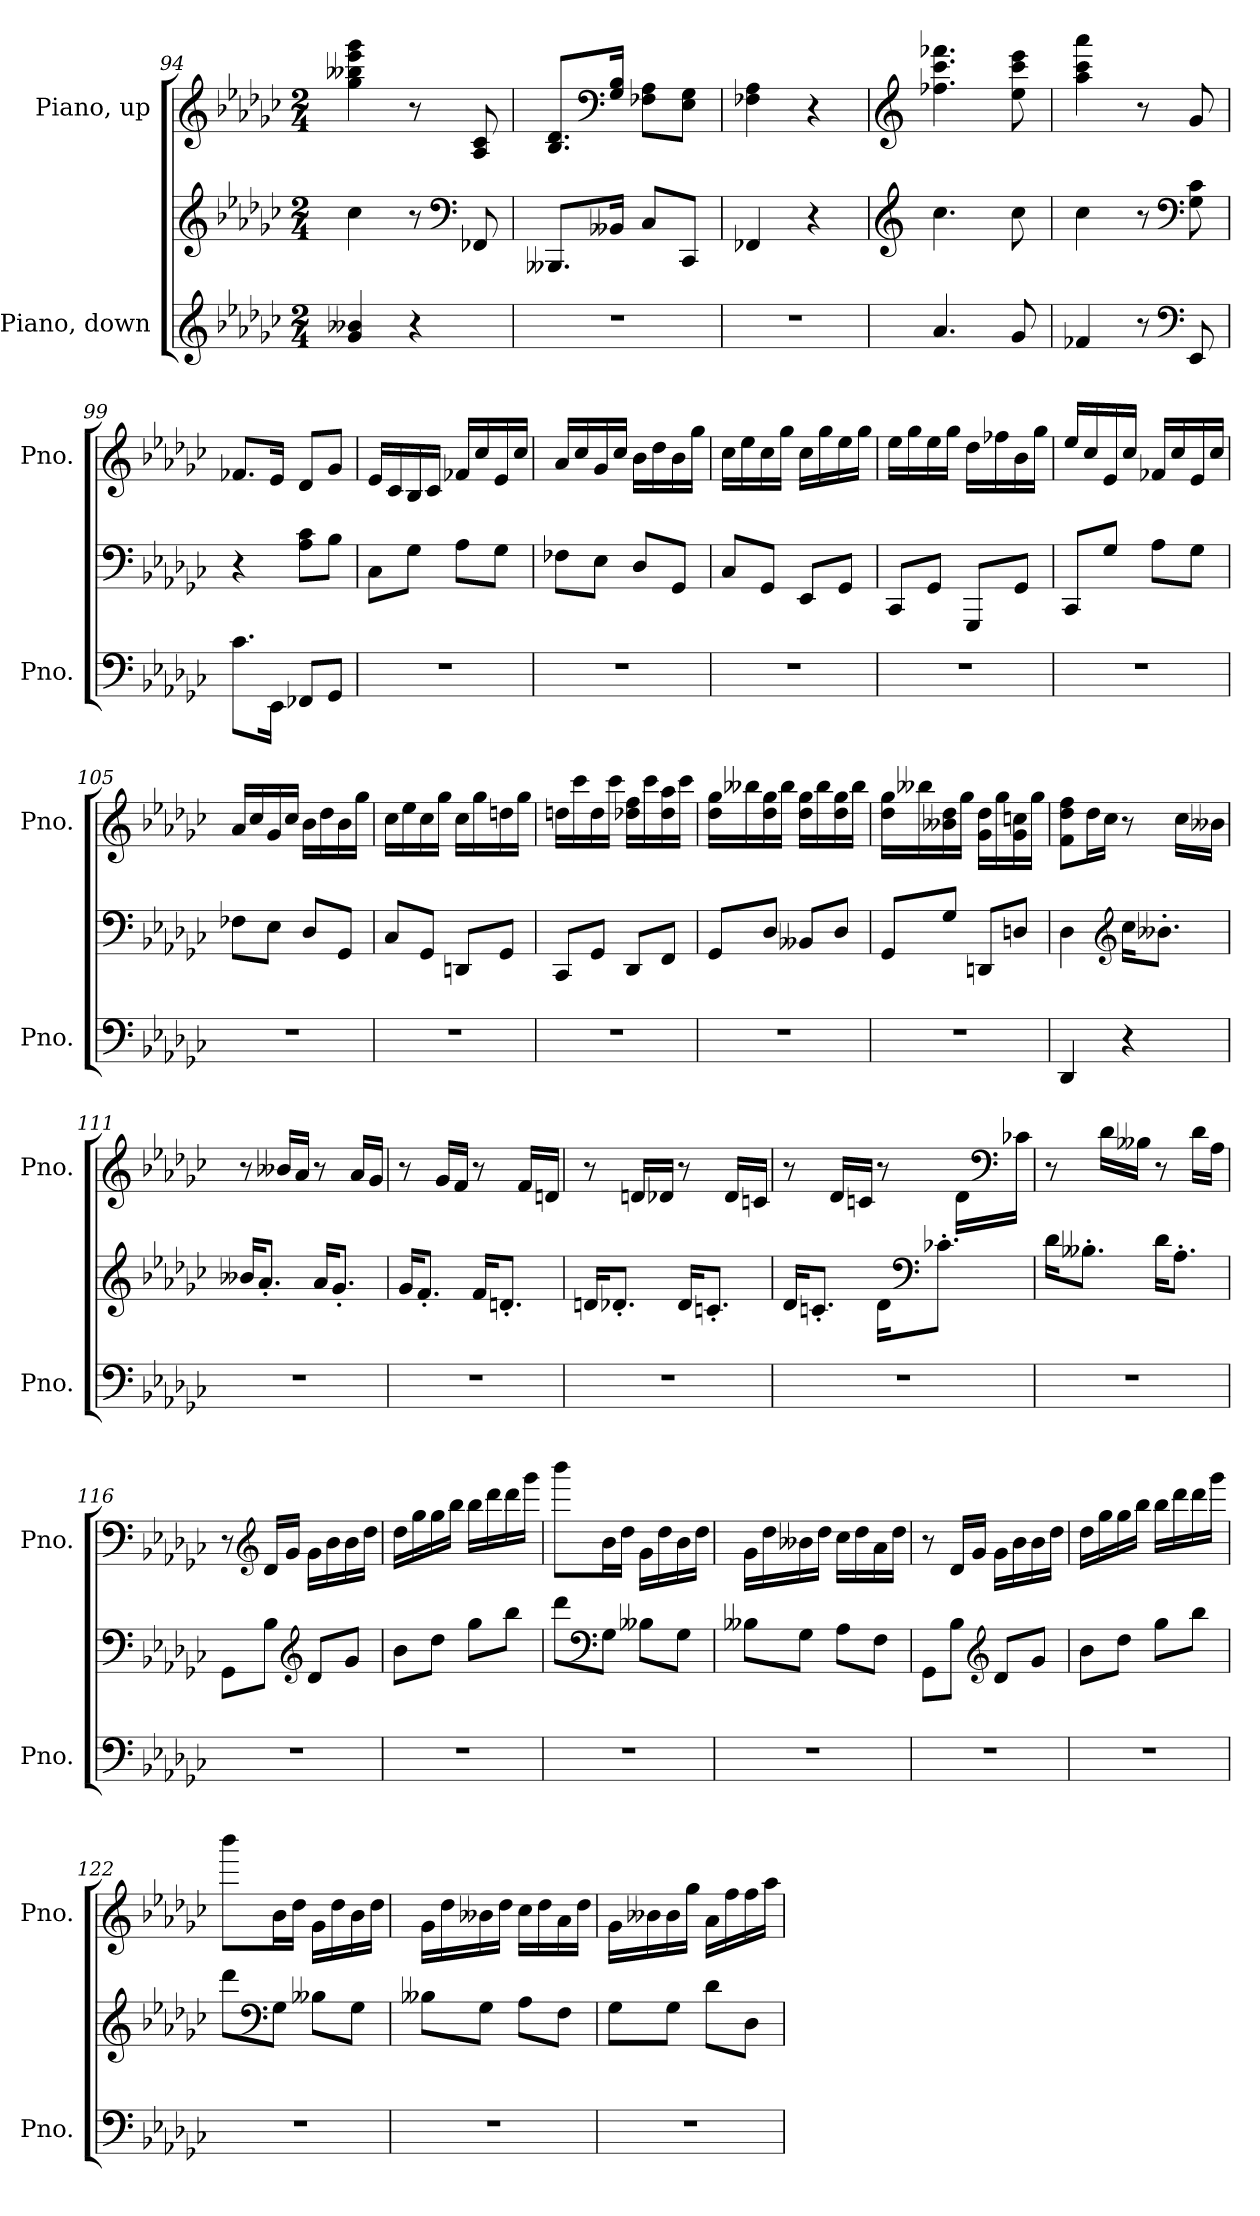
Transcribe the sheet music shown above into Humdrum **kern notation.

**kern	**kern	**kern
*part2	*part2	*part1
*staff3	*staff2	*staff1
*I"Piano, down	*	*I"Piano, up
*I'Pno.	*	*I'Pno.
*clefG2	*clefG2	*clefG2
*k[b-e-a-d-g-c-]	*k[b-e-a-d-g-c-]	*k[b-e-a-d-g-c-]
*M2/4	*M2/4	*M2/4
=94	=94	=94
4g-/ 4b--X/	4cc-\	4gg-\ 4bb--X\ 4eee-\ 4ggg-\
4r	8r	8r
*	*clefF4	*
.	8FF-X/	8A-/ 8c-/
=95	=95	=95
2r	8.BBB--X/L	8.B-/ 8.d-/L
*	*	*clefF4
.	16BB--X/Jk	16G-/ 16B-/Jk
.	8C-/L	8F-X\ 8A-\L
.	8CC-/J	8E-\ 8G-\J
=96	=96	=96
2r	4FF-X/	4F-X\ 4A-\
.	4r	4r
=97	=97	=97
*	*clefG2	*clefG2
4.a-/	4.cc-\	4.ff-X\ 4.ccc-\ 4.fff-X\
8g-/	8cc-\	8ee-\ 8ccc-\ 8eee-\
!!LO:LB:g=z
=98	=98	=98
4f-X/	4cc-\	4aa-\ 4ccc-\ 4aaa-\
8r	8r	8r
*clefF4	*clefF4	*
8EE-/	8G-\ 8c-\	8g-/
=99	=99	=99
8.c-\L	4r	8.f-X/L
16EE-\Jk	.	16e-/Jk
8FF-X/L	8A-\ 8c-\L	8d-/L
8GG-/J	8B-\J	8g-/J
=100	=100	=100
2r	8C-\L	16e-/LL
.	.	16c-/
.	8G-\J	16B-/
.	.	16c-/JJ
.	8A-\L	16f-X/LL
.	.	16cc-/
.	8G-\J	16e-/
.	.	16cc-/JJ
=101	=101	=101
2r	8F-X\L	16a-/LL
.	.	16cc-/
.	8E-\J	16g-/
.	.	16cc-/JJ
.	8D-/L	16b-\LL
.	.	16dd-\
.	8GG-/J	16b-\
.	.	16gg-\JJ
=102	=102	=102
2r	8C-/L	16cc-\LL
.	.	16ee-\
.	8GG-/J	16cc-\
.	.	16gg-\JJ
.	8EE-/L	16cc-\LL
.	.	16gg-\
.	8GG-/J	16ee-\
.	.	16gg-\JJ
!!LO:LB:g=z
=103	=103	=103
2r	8CC-/L	16ee-\LL
.	.	16gg-\
.	8GG-/J	16ee-\
.	.	16gg-\JJ
.	8GGG-/L	16dd-\LL
.	.	16ff-X\
.	8GG-/J	16b-\
.	.	16gg-\JJ
=104	=104	=104
2r	8CC-/L	16ee-/LL
.	.	16cc-/
.	8G-/J	16e-/
.	.	16cc-/JJ
.	8A-\L	16f-X/LL
.	.	16cc-/
.	8G-\J	16e-/
.	.	16cc-/JJ
=105	=105	=105
2r	8F-X\L	16a-/LL
.	.	16cc-/
.	8E-\J	16g-/
.	.	16cc-/JJ
.	8D-/L	16b-\LL
.	.	16dd-\
.	8GG-/J	16b-\
.	.	16gg-\JJ
=106	=106	=106
2r	8C-/L	16cc-\LL
.	.	16ee-\
.	8GG-/J	16cc-\
.	.	16gg-\JJ
.	8DDn/L	16cc-\LL
.	.	16gg-\
.	8GG-/J	16ddn\
.	.	16gg-\JJ
!!LO:PB:g=z
=107	=107	=107
2r	8CC-/L	16ddn\LL
.	.	16ccc-\
.	8GG-/J	16dd\
.	.	16ccc-\JJ
.	8DD-/L	16dd-X\ 16ff\LL
.	.	16ccc-\
.	8FF/J	16dd-\ 16aa-\
.	.	16ccc-\JJ
=108	=108	=108
2r	8GG-/L	16dd-\ 16gg-\LL
.	.	16bb--X\
.	8D-/J	16dd-\ 16gg-\
.	.	16bb--\JJ
.	8BB--X/L	16dd-\ 16gg-\LL
.	.	16bb--\
.	8D-/J	16dd-\ 16gg-\
.	.	16bb--\JJ
=109	=109	=109
2r	8GG-/L	16dd-\ 16gg-\LL
.	.	16bb--X\
.	8G-/J	16b--X\ 16dd-\
.	.	16gg-\JJ
.	8DDn/L	16g-\ 16dd-\LL
.	.	16gg-\
.	8Dn/J	16g-\ 16ccn\
.	.	16gg-\JJ
!!LO:LB:g=z
=110	=110	=110
4DD-/	4D-\	8f\ 8dd-\ 8ff\L
.	.	16dd-\L
.	.	16cc-\JJ
*	*clefG2	*
4r	16cc-\KL	8r
.	8.b--X'\J	.
.	.	16cc-\LL
.	.	16b--X\JJ
=111	=111	=111
2r	16b--X/KL	8r
.	8.a-'/J	.
.	.	16b--X/LL
.	.	16a-/JJ
.	16a-/KL	8r
.	8.g-'/J	.
.	.	16a-/LL
.	.	16g-/JJ
=112	=112	=112
2r	16g-/KL	8r
.	8.f'/J	.
.	.	16g-/LL
.	.	16f/JJ
.	16f/KL	8r
.	8.dn'/J	.
.	.	16f/LL
.	.	16dn/JJ
=113	=113	=113
2r	16dn/KL	8r
.	8.d-X'/J	.
.	.	16dn/LL
.	.	16d-X/JJ
.	16d-/KL	8r
.	8.cn'/J	.
.	.	16d-/LL
.	.	16cn/JJ
!!LO:LB:g=z
=114	=114	=114
2r	16d-/KL	8r
.	8.cn'/J	.
.	.	16d-/LL
.	.	16cn/JJ
.	16d-\KL	8r
*	*clefF4	*
.	8.c-X'\J	.
.	.	16d-\LL
*	*	*clefF4
.	.	16c-X\JJ
=115	=115	=115
2r	16d-\KL	8r
.	8.B--X'\J	.
.	.	16d-\LL
.	.	16B--X\JJ
.	16d-\KL	8r
.	8.A-'\J	.
.	.	16d-\LL
.	.	16A-\JJ
=116	=116	=116
2r	8GG-\L	8r
*	*	*clefG2
.	8B-\J	16d-/LL
.	.	16g-/JJ
*	*clefG2	*
.	8d-/L	16g-\LL
.	.	16b-\
.	8g-/J	16b-\
.	.	16dd-\JJ
!!LO:LB:g=z
=117	=117	=117
2r	8b-\L	16dd-\LL
.	.	16gg-\
.	8dd-\J	16gg-\
.	.	16bb-\JJ
.	8gg-\L	16bb-\LL
.	.	16ddd-\
.	8bb-\J	16ddd-\
.	.	16ggg-\JJ
=118	=118	=118
2r	8ddd-\L	8bbb-\L
*	*clefF4	*
.	8G-\J	16b-\L
.	.	16dd-\JJ
.	8B--X\L	16g-\LL
.	.	16dd-\
.	8G-\J	16b-\
.	.	16dd-\JJ
=119	=119	=119
2r	8B--X\L	16g-\LL
.	.	16dd-\
.	8G-\J	16b--X\
.	.	16dd-\JJ
.	8A-\L	16cc-\LL
.	.	16dd-\
.	8F\J	16a-\
.	.	16dd-\JJ
=120	=120	=120
2r	8GG-\L	8r
.	8B-\J	16d-/LL
.	.	16g-/JJ
*	*clefG2	*
.	8d-/L	16g-\LL
.	.	16b-\
.	8g-/J	16b-\
.	.	16dd-\JJ
!!LO:PB:g=z
=121	=121	=121
2r	8b-\L	16dd-\LL
.	.	16gg-\
.	8dd-\J	16gg-\
.	.	16bb-\JJ
.	8gg-\L	16bb-\LL
.	.	16ddd-\
.	8bb-\J	16ddd-\
.	.	16ggg-\JJ
=122	=122	=122
2r	8ddd-\L	8bbb-\L
*	*clefF4	*
.	8G-\J	16b-\L
.	.	16dd-\JJ
.	8B--X\L	16g-\LL
.	.	16dd-\
.	8G-\J	16b-\
.	.	16dd-\JJ
=123	=123	=123
2r	8B--X\L	16g-\LL
.	.	16dd-\
.	8G-\J	16b--X\
.	.	16dd-\JJ
.	8A-\L	16cc-\LL
.	.	16dd-\
.	8F\J	16a-\
.	.	16dd-\JJ
=124	=124	=124
2r	8G-\L	16g-\LL
.	.	16b--X\
.	8G-\J	16b--\
.	.	16gg-\JJ
.	8d-\L	16a-\LL
.	.	16ff\
.	8D-\J	16ff\
.	.	16aa-\JJ
=	=	=
*-	*-	*-
